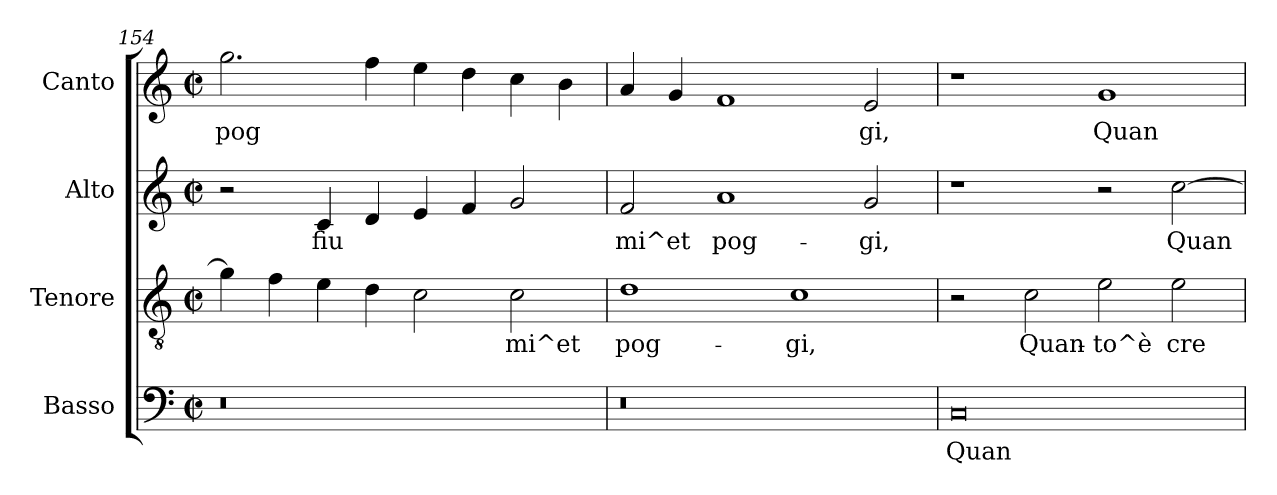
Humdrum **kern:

**kern	**text	**kern	**text	**kern	**text	**kern	**text
*part4	*part4	*part3	*part3	*part2	*part2	*part1	*part1
*staff4	*staff4	*staff3	*staff3	*staff2	*staff2	*staff1	*staff1
*I"Basso	*	*I"Tenore	*	*I"Alto	*	*I"Canto	*
*I'Basso	*	*I'Tenore	*	*I'Alto	*	*I'Canto	*
*clefF4	*	*clefGv2	*	*clefG2	*	*clefG2	*
*k[]	*	*k[]	*	*k[]	*	*k[]	*
*C:	*	*C:	*	*C:	*	*C:	*
*M2/2	*	*M2/2	*	*M2/2	*	*M2/2	*
*met(c|)	*	*met(c|)	*	*met(c|)	*	*met(c|)	*
=154	=154	=154	=154	=154	=154	=154	=154
!	!	!	!LO:LY:b:cj	!	!	!	!LO:LY:b:cj
0r	.	4g\]	--	2r	.	2.gg\	pog
!	!	!	!LO:LY:b:cj	!	!	!	!
.	.	4f\	--	.	.	.	.
!	!	!	!LO:LY:b:cj	!	!LO:LY:b:cj	!	!
.	.	4e\	--	4c/	fiu-	.	.
!	!	!	!LO:LY:b:cj	!	!LO:LY:b:cj	!	!LO:LY:b:cj
.	.	4d\	--	4d/	--	4ff\	.
!	!	!	!LO:LY:b:cj	!	!LO:LY:b:cj	!	!LO:LY:b:cj
.	.	2c\	--	4e/	--	4ee\	.
!	!	!	!	!	!LO:LY:b:cj	!	!LO:LY:b:cj
.	.	.	.	4f/	--	4dd\	.
!	!	!	!LO:LY:b:cj	!	!LO:LY:b:cj	!	!LO:LY:b:cj
.	.	2c\	-mi^et	2g/	--	4cc\	.
!	!	!	!	!	!	!	!LO:LY:b:cj
.	.	.	.	.	.	4b\	.
=155	=155	=155	=155	=155	=155	=155	=155
!	!	!	!LO:LY:b:cj	!	!LO:LY:b:cj	!	!LO:LY:b:cj
0r	.	1d	pog-	2f/	-mi^et	4a/	.
!	!	!	!	!	!	!	!LO:LY:b:cj
.	.	.	.	.	.	4g/	.
!	!	!	!	!	!LO:LY:b:cj	!	!LO:LY:b:cj
.	.	.	.	1a	pog-	1f	.
!	!	!	!LO:LY:b:cj	!	!	!	!
.	.	1c	-gi,	.	.	.	.
!	!	!	!	!	!LO:LY:b:cj	!	!LO:LY:b:cj
.	.	.	.	2g/	-gi,	2e/	gi,
=156	=156	=156	=156	=156	=156	=156	=156
!	!LO:LY:b:cj	!	!	!	!	!	!
0C	Quan	2r	.	1r	.	1r	.
!	!	!	!LO:LY:b:cj	!	!	!	!
.	.	2c\	Quan-	.	.	.	.
!	!	!	!LO:LY:b:cj	!	!	!	!LO:LY:b:cj
.	.	2e\	-to^è	2r	.	1g	Quan
!	!	!	!LO:LY:b:cj	!	!LO:LY:b:cj	!	!
.	.	2e\	cre-	[<2cc\	Quan-	.	.
=	=	=	=	=	=	=	=
*-	*-	*-	*-	*-	*-	*-	*-
